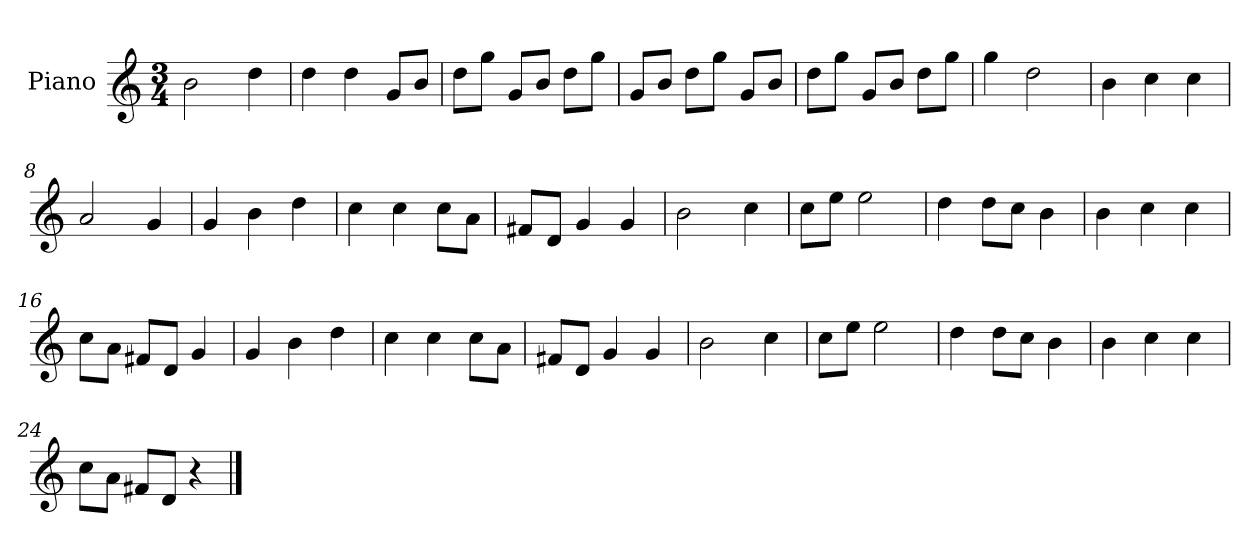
**kern
*part1
*staff1
*I"Piano
*I'P-no
*clefG2
*k[]
*M3/4
*MM179
=1
2b\
4dd\
=2
4dd\
4dd\
8g/L
8b/J
=3
8dd\L
8gg\J
8g/L
8b/J
8dd\L
8gg\J
=4
8g/L
8b/J
8dd\L
8gg\J
8g/L
8b/J
=5
8dd\L
8gg\J
8g/L
8b/J
8dd\L
8gg\J
=6
4gg\
2dd\
=7
4b\
4cc\
4cc\
=8
2a/
4g/
=9
4g/
4b\
4dd\
!!LO:LB:g=z
=10
4cc\
4cc\
8cc\L
8a\J
=11
8f#X/L
8d/J
4g/
4g/
=12
2b\
4cc\
=13
8cc\L
8ee\J
2ee\
=14
4dd\
8dd\L
8cc\J
4b\
=15
4b\
4cc\
4cc\
=16
8cc\L
8a\J
8f#X/L
8d/J
4g/
=17
4g/
4b\
4dd\
=18
4cc\
4cc\
8cc\L
8a\J
=19
8f#X/L
8d/J
4g/
4g/
!!LO:LB:g=z
=20
2b\
4cc\
=21
8cc\L
8ee\J
2ee\
=22
4dd\
8dd\L
8cc\J
4b\
=23
4b\
4cc\
4cc\
=24
8cc\L
8a\J
8f#X/L
8d/J
4r
==
*-
